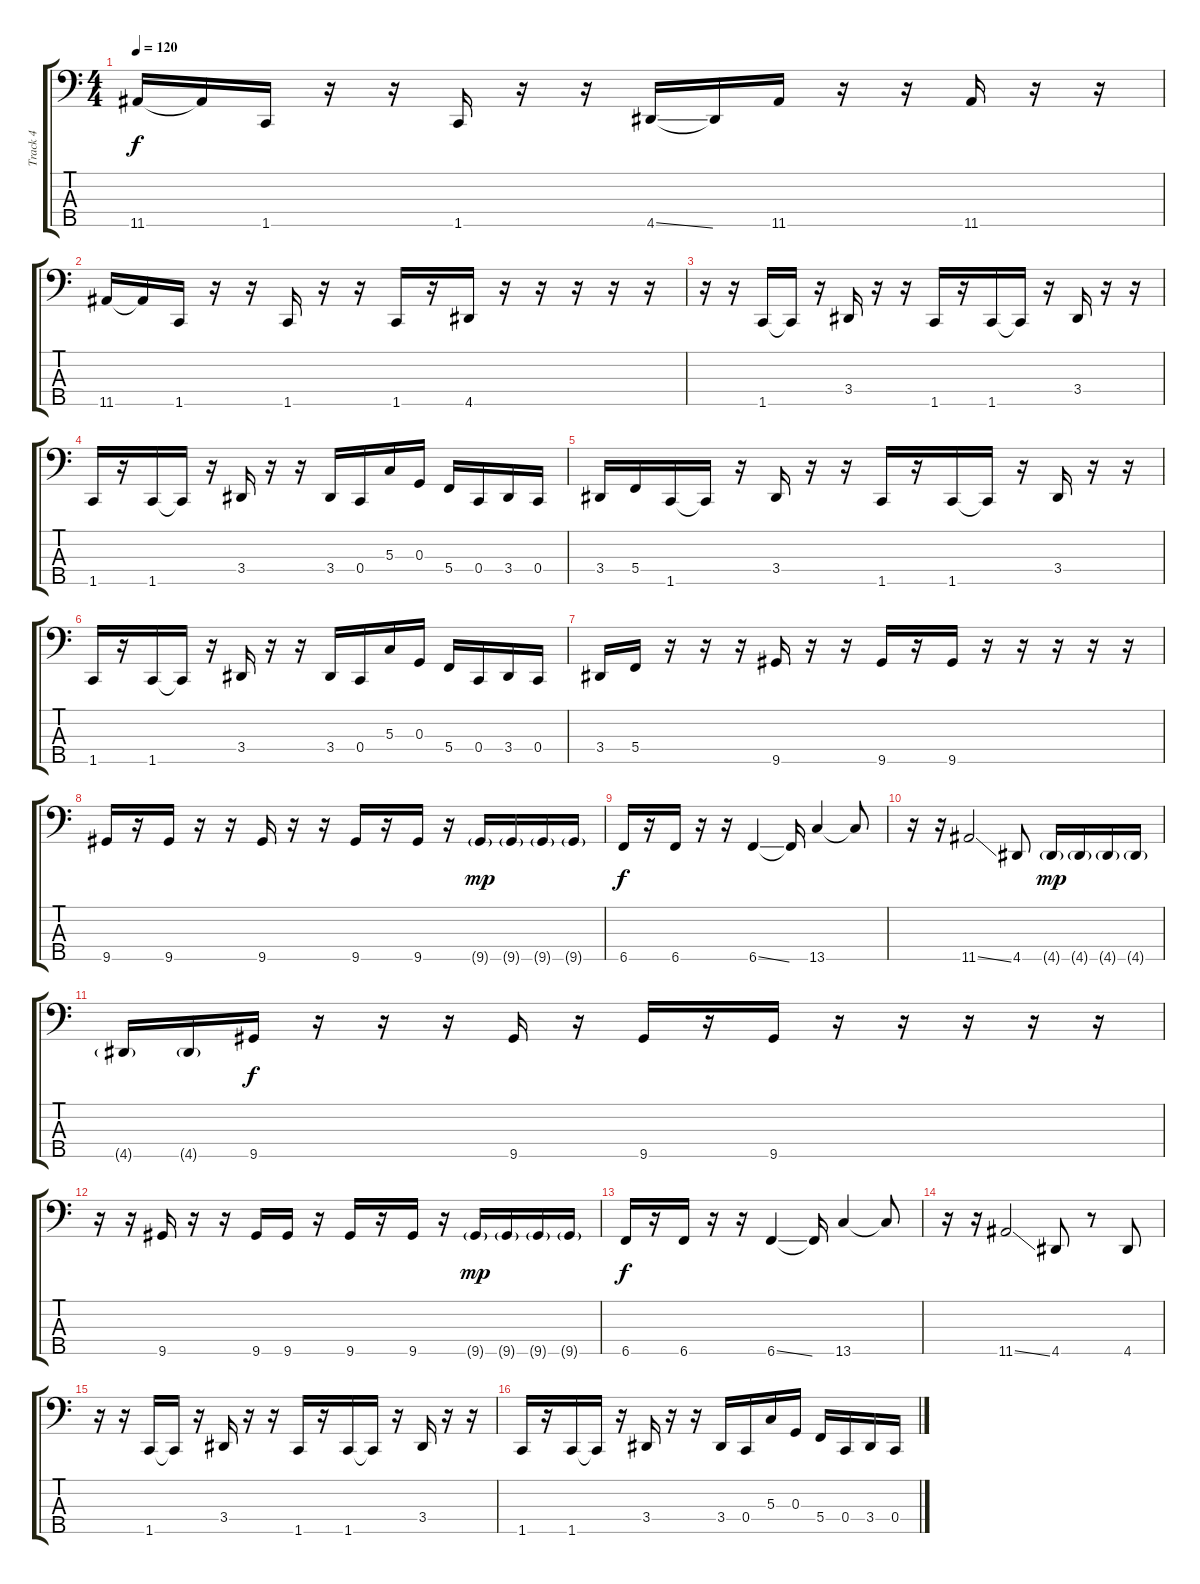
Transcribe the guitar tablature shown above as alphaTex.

\track ("Track 4" "Track 4") {instrument electricbassfinger}
\staff {score tabs}
\tuning (F2 C2 G1 C1 B0) {hide}
\ts (4 4)
\tempo 120
\clef f4
\ks c
11.5.16{dy f} 11.5{t}.16 1.5.16 r.16 r.16 1.5.16 r.16 r.16 4.5{ss}.16 4.5{t}.16 11.5.16 r.16 r.16 11.5.16 r.16 r.16 |
11.5.16 11.5{t}.16 1.5.16 r.16 r.16 1.5.16 r.16 r.16 1.5.16 r.16 4.5.16 r.16 r.16 r.16 r.16 r.16 |
r.16 r.16 1.5.16 1.5{t}.16 r.16 3.4.16 r.16 r.16 1.5.16 r.16 1.5.16 1.5{t}.16 r.16 3.4.16 r.16 r.16 |
1.5.16 r.16 1.5.16 1.5{t}.16 r.16 3.4.16 r.16 r.16 3.4.16 0.4.16 5.3.16 0.3.16 5.4.16 0.4.16 3.4.16 0.4.16 |
3.4.16 5.4.16 1.5.16 1.5{t}.16 r.16 3.4.16 r.16 r.16 1.5.16 r.16 1.5.16 1.5{t}.16 r.16 3.4.16 r.16 r.16 |
1.5.16 r.16 1.5.16 1.5{t}.16 r.16 3.4.16 r.16 r.16 3.4.16 0.4.16 5.3.16 0.3.16 5.4.16 0.4.16 3.4.16 0.4.16 |
3.4.16 5.4.16 r.16 r.16 r.16 9.5.16{instrument electricbassfinger} r.16 r.16 9.5.16 r.16 9.5.16 r.16 r.16 r.16 r.16 r.16 |
9.5.16 r.16 9.5.16 r.16 r.16 9.5.16 r.16 r.16 9.5.16 r.16 9.5.16 r.16 9.5{g}.16{dy mp} 9.5{g}.16 9.5{g}.16 9.5{g}.16 |
6.5.16{dy f} r.16 6.5.16 r.16 r.16 6.5{ss}.4 6.5{t}.16 13.5.4 13.5{t}.8 |
r.16 r.16 11.5{ss}.2 4.5.8 4.5{g}.16{dy mp} 4.5{g}.16 4.5{g}.16 4.5{g}.16 |
4.5{g}.16 4.5{g}.16 9.5.16{dy f} r.16 r.16 r.16{instrument electricbassfinger} 9.5.16 r.16 9.5.16 r.16 9.5.16 r.16 r.16 r.16 r.16 r.16 |
r.16 r.16 9.5.16 r.16 r.16 9.5.16 9.5.16 r.16 9.5.16 r.16 9.5.16 r.16 9.5{g}.16{dy mp} 9.5{g}.16 9.5{g}.16 9.5{g}.16 |
6.5.16{dy f} r.16 6.5.16 r.16 r.16 6.5{ss}.4 6.5{t}.16 13.5.4 13.5{t}.8 |
r.16 r.16 11.5{ss}.2 4.5.8 r.8 4.5.8 |
r.16 r.16 1.5.16 1.5{t}.16 r.16 3.4.16 r.16 r.16 1.5.16 r.16 1.5.16 1.5{t}.16 r.16 3.4.16 r.16 r.16 |
1.5.16 r.16 1.5.16 1.5{t}.16 r.16 3.4.16 r.16 r.16 3.4.16 0.4.16 5.3.16 0.3.16 5.4.16 0.4.16 3.4.16 0.4.16
